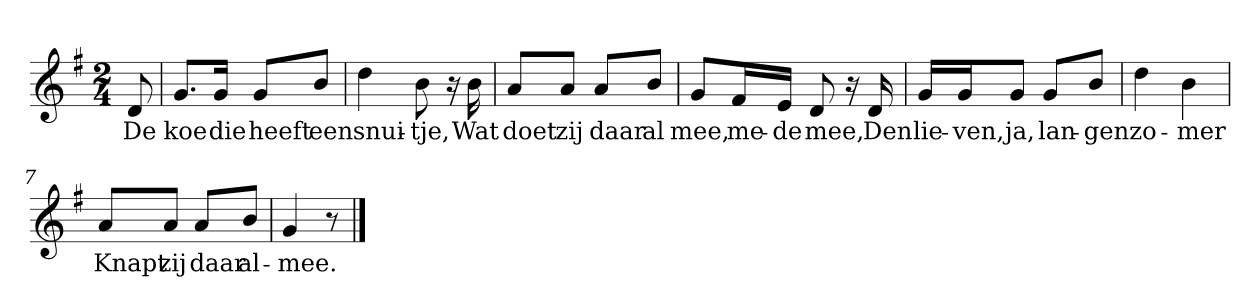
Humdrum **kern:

**kern	**text
*part1	*part1
*staff1	*staff1
*clefG2	*
*k[f#]	*
*G:	*
*M2/4	*
*MM120	*
=	=
8d	De
=1	=1
8.g/L	koe
16g/Jk	die
8g/L	heeft
8b/J	een
=2	=2
4dd	snui-
8b	-tje,
16r	.
16b	Wat
=3	=3
8a/L	doet
8a/J	zij
8a/L	daar
8b/J	al
=4	=4
8g/L	mee,
16f#/L	me-
16e/JJ	-de
8d	mee,
16r	.
16d	Den
=5	=5
16g/LL	lie-
16g/J	-ven,
8g/J	ja,
8g/L	lan-
8b/J	-gen
=6	=6
4dd	zo-
4b	-mer
=7	=7
8a/L	Knapt
8a/J	zij
8a/L	daar
8b/J	al-
=8	=8
4g	-mee.
8r	.
==	==
*-	*-
